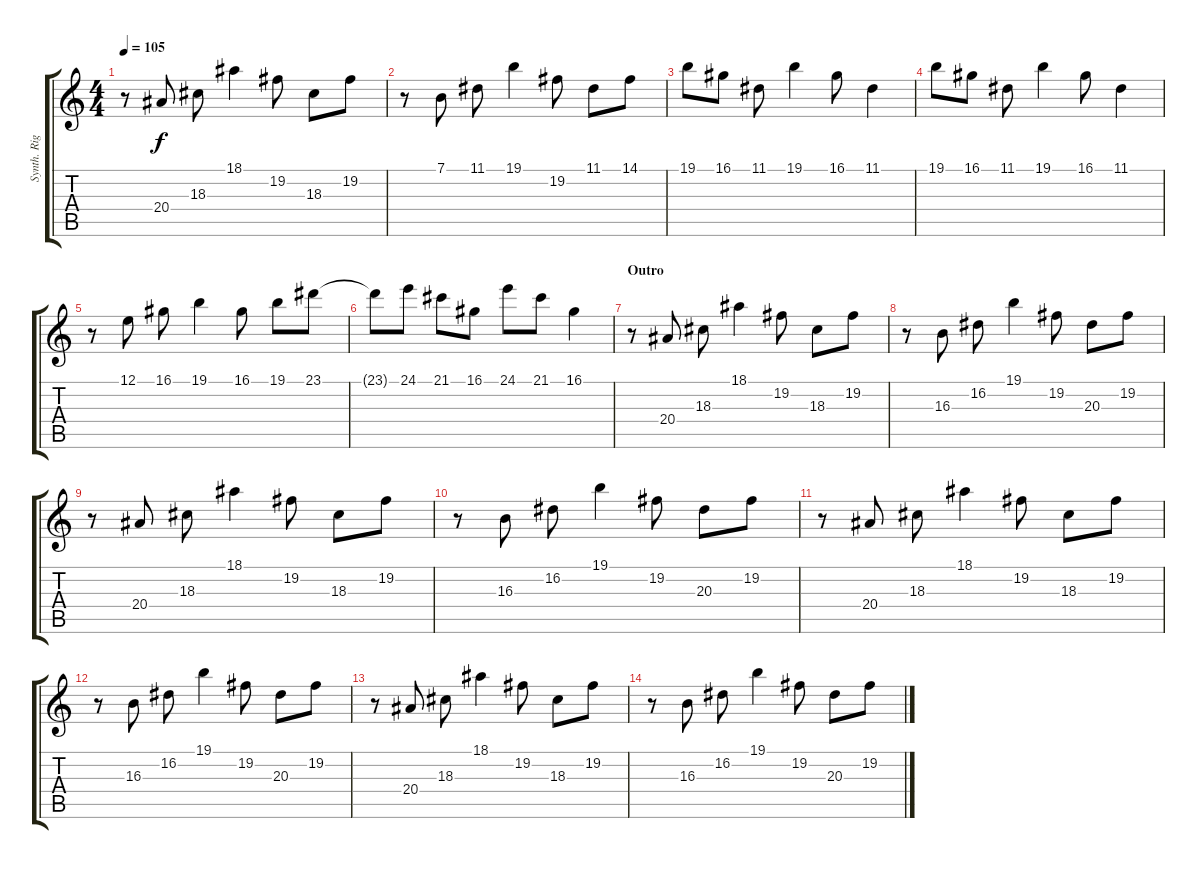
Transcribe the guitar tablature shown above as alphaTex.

\track ("Synth. Right" "Synth. Rig") {instrument vibraphone}
\staff {score tabs}
\tuning (E4 B3 G3 D3 A2 E2) {hide}
\ts (4 4)
\tempo 105
\clef g2
\ks c
r.8{dy f} 20.4.8 18.3.8 18.1.4 19.2.8 18.3.8 19.2.8 |
r.8 7.1.8 11.1.8 19.1.4 19.2.8 11.1.8 14.1.8 |
19.1.8 16.1.8 11.1.8 19.1.4 16.1.8 11.1.4 |
19.1.8 16.1.8 11.1.8 19.1.4 16.1.8 11.1.4 |
r.8 12.1.8 16.1.8 19.1.4 16.1.8 19.1.8 23.1.8 |
23.1{t}.8 24.1.8 21.1.8 16.1.8 24.1.8 21.1.8 16.1.4 |
\section ("" "Outro")
r.8 20.4.8 18.3.8 18.1.4 19.2.8 18.3.8 19.2.8 |
r.8 16.3.8 16.2.8 19.1.4 19.2.8 20.3.8 19.2.8 |
r.8 20.4.8 18.3.8 18.1.4 19.2.8 18.3.8 19.2.8 |
r.8 16.3.8 16.2.8 19.1.4 19.2.8 20.3.8 19.2.8 |
r.8{volume 2} 20.4.8 18.3.8 18.1.4 19.2.8 18.3.8 19.2.8 |
r.8 16.3.8 16.2.8 19.1.4 19.2.8 20.3.8 19.2.8 |
r.8 20.4.8 18.3.8 18.1.4 19.2.8 18.3.8 19.2.8 |
r.8 16.3.8 16.2.8 19.1.4 19.2.8 20.3.8 19.2.8
